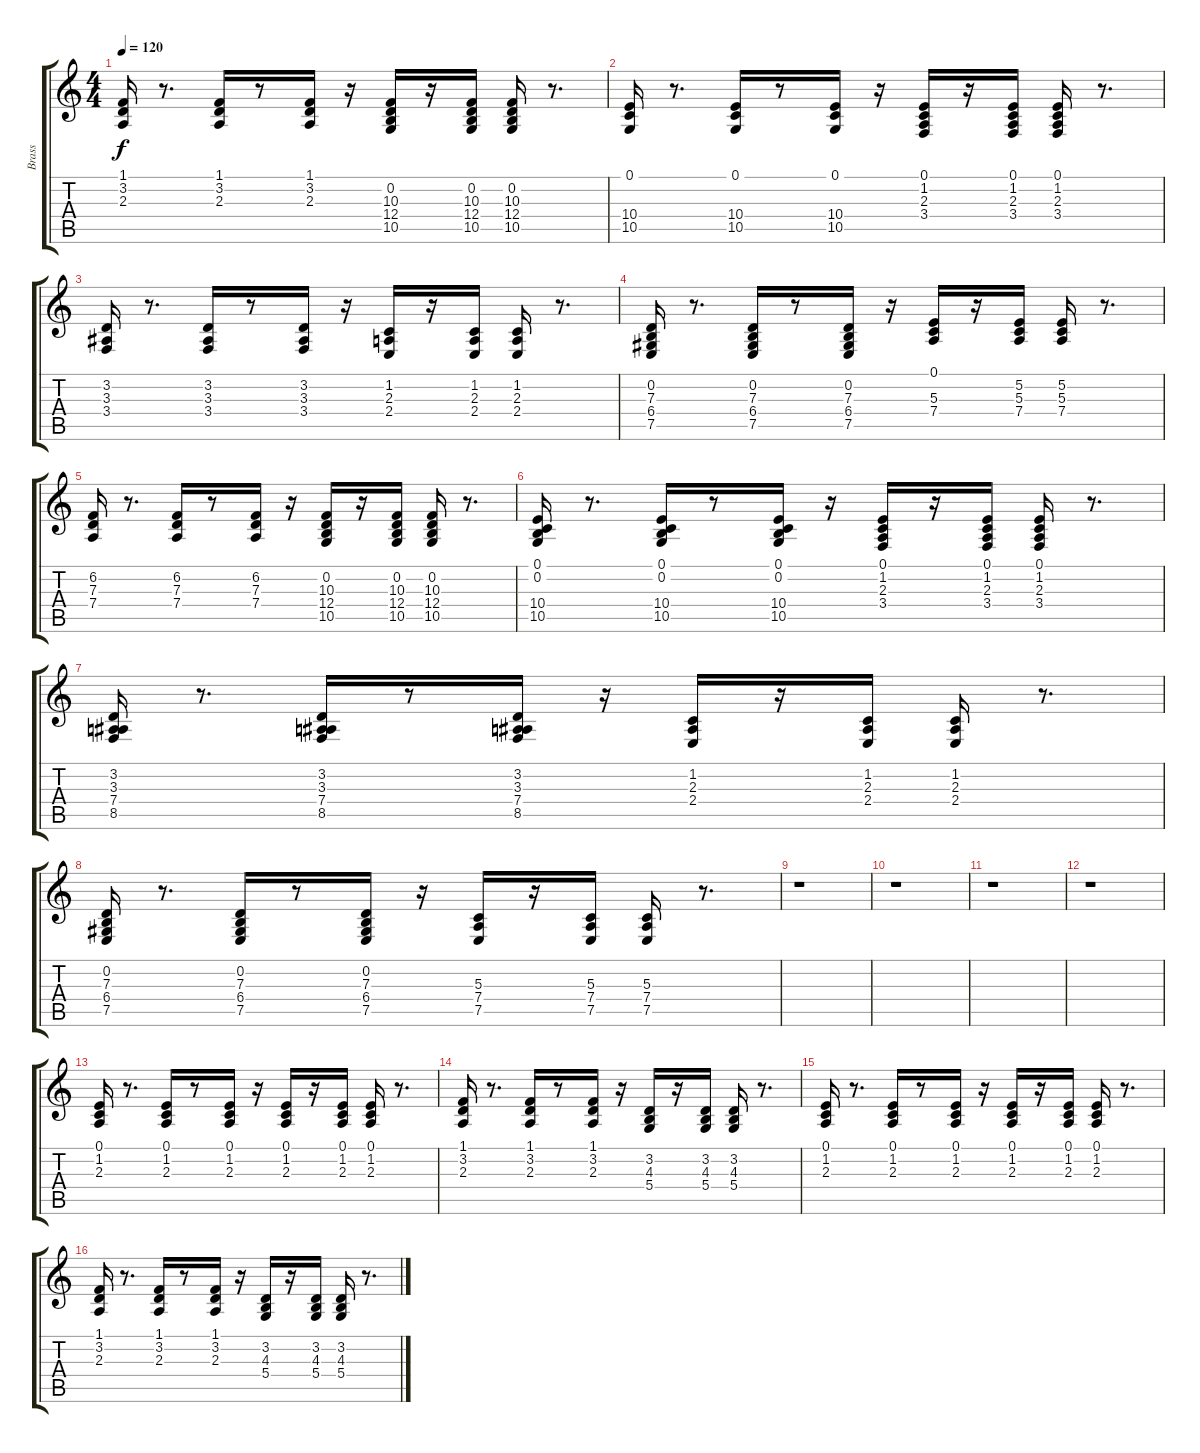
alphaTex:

\track ("Brass" "Brass") {instrument lead1square}
\staff {score tabs}
\tuning (E4 B3 G3 D3 A2 E2) {hide}
\ts (4 4)
\tempo 120
\clef g2
\ks c
(1.1 3.2 2.3).16{dy f} r.8{d} (1.1 3.2 2.3).16 r.8 (1.1 3.2 2.3).16 r.16 (0.2 10.3 12.4 10.5).16 r.16 (0.2 10.3 12.4 10.5).16 (0.2 10.3 12.4 10.5).16 r.8{d} |
(0.1 10.4 10.5).16 r.8{d} (0.1 10.4 10.5).16 r.8 (0.1 10.4 10.5).16 r.16 (0.1 1.2 2.3 3.4).16 r.16 (0.1 1.2 2.3 3.4).16 (0.1 1.2 2.3 3.4).16 r.8{d} |
(3.2 3.3 3.4).16 r.8{d} (3.2 3.3 3.4).16 r.8 (3.2 3.3 3.4).16 r.16 (1.2 2.3 2.4).16 r.16 (1.2 2.3 2.4).16 (1.2 2.3 2.4).16 r.8{d} |
(0.2 7.3 6.4 7.5).16 r.8{d} (0.2 7.3 6.4 7.5).16 r.8 (0.2 7.3 6.4 7.5).16 r.16 (0.1 5.3 7.4).16 r.16 (5.2 5.3 7.4).16 (5.2 5.3 7.4).16 r.8{d} |
(6.2 7.3 7.4).16 r.8{d} (6.2 7.3 7.4).16 r.8 (6.2 7.3 7.4).16 r.16 (0.2 10.3 12.4 10.5).16 r.16 (0.2 10.3 12.4 10.5).16 (0.2 10.3 12.4 10.5).16 r.8{d} |
(0.1 0.2 10.4 10.5).16 r.8{d} (0.1 0.2 10.4 10.5).16 r.8 (0.1 0.2 10.4 10.5).16 r.16 (0.1 1.2 2.3 3.4).16 r.16 (0.1 1.2 2.3 3.4).16 (0.1 1.2 2.3 3.4).16 r.8{d} |
(3.2 3.3 7.4 8.5).16 r.8{d} (3.2 3.3 7.4 8.5).16 r.8 (3.2 3.3 7.4 8.5).16 r.16 (1.2 2.3 2.4).16 r.16 (1.2 2.3 2.4).16 (1.2 2.3 2.4).16 r.8{d} |
(0.2 7.3 6.4 7.5).16 r.8{d} (0.2 7.3 6.4 7.5).16 r.8 (0.2 7.3 6.4 7.5).16 r.16 (5.3 7.4 7.5).16 r.16 (5.3 7.4 7.5).16 (5.3 7.4 7.5).16 r.8{d} |
r.1 |
r.1 |
r.1 |
r.1 |
(0.1 1.2 2.3).16 r.8{d} (0.1 1.2 2.3).16 r.8 (0.1 1.2 2.3).16 r.16 (0.1 1.2 2.3).16 r.16 (0.1 1.2 2.3).16 (0.1 1.2 2.3).16 r.8{d} |
(1.1 3.2 2.3).16 r.8{d} (1.1 3.2 2.3).16 r.8 (1.1 3.2 2.3).16 r.16 (3.2 4.3 5.4).16 r.16 (3.2 4.3 5.4).16 (3.2 4.3 5.4).16 r.8{d} |
(0.1 1.2 2.3).16 r.8{d} (0.1 1.2 2.3).16 r.8 (0.1 1.2 2.3).16 r.16 (0.1 1.2 2.3).16 r.16 (0.1 1.2 2.3).16 (0.1 1.2 2.3).16 r.8{d} |
(1.1 3.2 2.3).16 r.8{d} (1.1 3.2 2.3).16 r.8 (1.1 3.2 2.3).16 r.16 (3.2 4.3 5.4).16 r.16 (3.2 4.3 5.4).16 (3.2 4.3 5.4).16 r.8{d}
